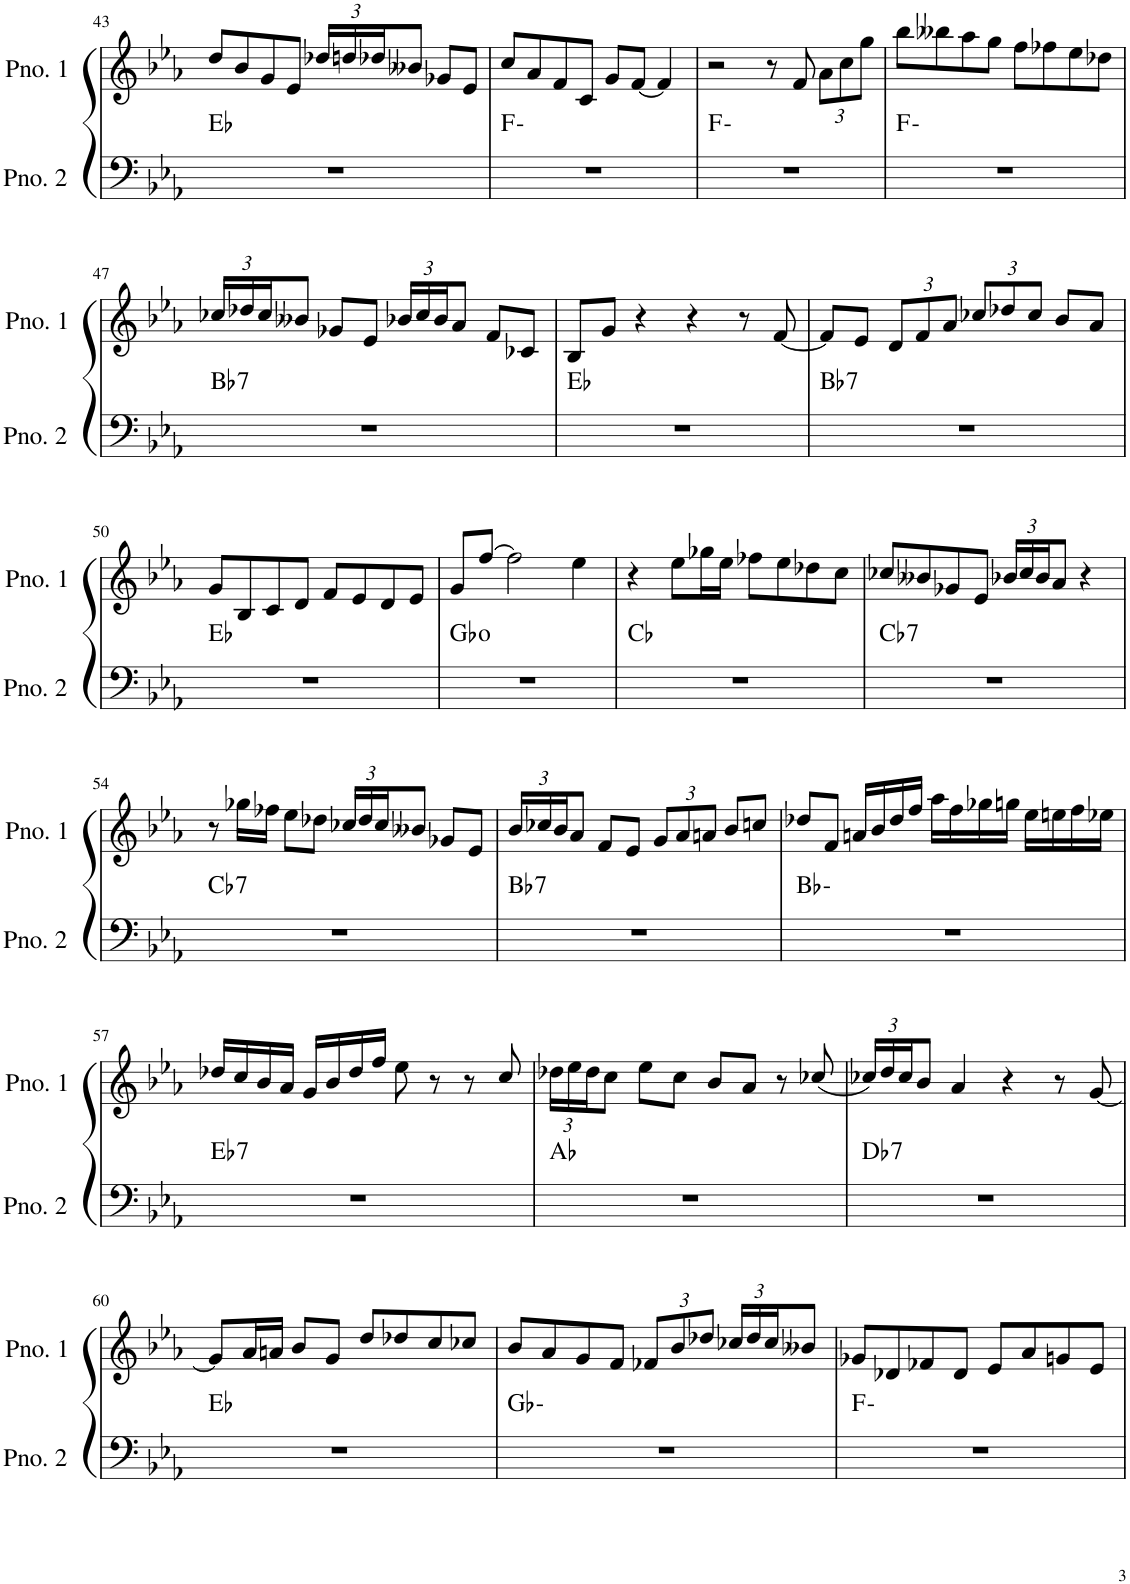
**kern	**harte	**kern
*part2	*part2	*part1
*staff2	*	*staff1
*I"ピアノ 2	*	*I"ピアノ 1
!!LO:PB:g=z
*clefF4	*	*clefG2
*k[b-e-a-]	*	*k[b-e-a-]
*M4/4	*	*M4/4
=43	=43	=43
1r	Eb:maj	8dd/L
.	.	8b-/
.	.	8g/
.	.	8e-/J
*	*	*Xbrackettup
.	.	24dd-X/LL
.	.	24ddn/
.	.	24dd-X/J
.	.	8b--X/J
.	.	8g-X/L
.	.	8e-/J
=44	=44	=44
1r	F:min	8cc/L
.	.	8a-/
.	.	8f/
.	.	8c/J
.	.	8g/L
.	.	[8f/J
.	.	4f/]
=45	=45	=45
1r	F:min	2r
.	.	8r
.	.	8f/
.	.	12a-\L
.	.	12cc\
.	.	12gg\J
=46	=46	=46
1r	F:min	8bb-\L
.	.	8bb--X\
.	.	8aa-\
.	.	8gg\J
.	.	8ff\L
.	.	8ff-X\
.	.	8ee-\
.	.	8dd-X\J
!!LO:LB:g=z
=47	=47	=47
!	!LO:H:kt=7	!
1r	Bb:7	24cc-X/LL
.	.	24dd-X/
.	.	24cc-/J
.	.	8b--X/J
.	.	8g-X/L
.	.	8e-/J
.	.	24b-X/LL
.	.	24cc-/
.	.	24b-/J
.	.	8a-/J
.	.	8f/L
.	.	8c-X/J
=48	=48	=48
1r	Eb:maj	8B-/L
.	.	8g/J
.	.	4r
.	.	4r
.	.	8r
.	.	[8f/
=49	=49	=49
!	!LO:H:kt=7	!
1r	Bb:7	8f/L]
.	.	8e-/J
.	.	12d/L
.	.	12f/
.	.	12a-/J
.	.	12cc-X/L
.	.	12dd-X/
.	.	12cc-/J
.	.	8b-/L
.	.	8a-/J
!!LO:LB:g=z
=50	=50	=50
1r	Eb:maj	8g/L
.	.	8B-/
.	.	8c/
.	.	8d/J
.	.	8f/L
.	.	8e-/
.	.	8d/
.	.	8e-/J
=51	=51	=51
1r	Gb:dim	8g/L
.	.	[8ff/J
.	.	2ff\]
.	.	4ee-\
=52	=52	=52
1r	Cb:maj	4r
.	.	8ee-\L
.	.	16gg-X\L
.	.	16ee-\JJ
.	.	8ff-X\L
.	.	8ee-\
.	.	8dd-X\
.	.	8cc\J
=53	=53	=53
!	!LO:H:kt=7	!
1r	Cb:7	8cc-X/L
.	.	8b--X/
.	.	8g-X/
.	.	8e-/J
.	.	24b-X/LL
.	.	24cc-/
.	.	24b-/J
.	.	8a-/J
.	.	4r
!!LO:LB:g=z
=54	=54	=54
!	!LO:H:kt=7	!
1r	Cb:7	8r
.	.	16gg-X\LL
.	.	16ff-X\JJ
.	.	8ee-\L
.	.	8dd-X\J
.	.	24cc-X/LL
.	.	24dd-/
.	.	24cc-/J
.	.	8b--X/J
.	.	8g-X/L
.	.	8e-/J
=55	=55	=55
!	!LO:H:kt=7	!
1r	Bb:7	24b-/LL
.	.	24cc-X/
.	.	24b-/J
.	.	8a-/J
.	.	8f/L
.	.	8e-/J
.	.	12g/L
.	.	12a-/
.	.	12an/J
.	.	8b-/L
.	.	8ccn/J
=56	=56	=56
1r	Bb:min	8dd-X/L
.	.	8f/J
.	.	16an/LL
.	.	16b-/
.	.	16dd-/
.	.	16ff/JJ
.	.	16aa-\LL
.	.	16ff\
.	.	16gg-X\
.	.	16ggn\JJ
.	.	16ee-\LL
.	.	16een\
.	.	16ff\
.	.	16ee-X\JJ
!!LO:LB:g=z
=57	=57	=57
!	!LO:H:kt=7	!
1r	Eb:7	16dd-X/LL
.	.	16cc/
.	.	16b-/
.	.	16a-/JJ
.	.	16g/LL
.	.	16b-/
.	.	16dd-/
.	.	16ff/JJ
.	.	8ee-\
.	.	8r
.	.	8r
.	.	8cc/
=58	=58	=58
1r	Ab:maj	24dd-X\LL
.	.	24ee-\
.	.	24dd-\J
.	.	8cc\J
.	.	8ee-\L
.	.	8cc\J
.	.	8b-/L
.	.	8a-/J
.	.	8r
.	.	(8cc-X/
=59	=59	=59
!	!LO:H:kt=7	!
1r	Db:7	24cc-X/LL)
.	.	24dd/
.	.	24cc-/J
.	.	8b-/J
.	.	4a-/
.	.	4r
.	.	8r
.	.	[8g/
!!LO:LB:g=z
=60	=60	=60
1r	Eb:maj	8g/L]
.	.	16a-/L
.	.	16an/JJ
.	.	8b-/L
.	.	8g/J
.	.	8dd/L
.	.	8dd-X/
.	.	8cc/
.	.	8cc-X/J
=61	=61	=61
1r	Gb:min	8b-/L
.	.	8a-/
.	.	8g/
.	.	8f/J
.	.	12f-X/L
.	.	12b-/
.	.	12dd-X/J
.	.	24cc-X/LL
.	.	24dd-/
.	.	24cc-/J
.	.	8b--X/J
=62	=62	=62
1r	F:min	8g-X/L
.	.	8d-X/
.	.	8f-X/
.	.	8d-/J
.	.	8e-/L
.	.	8a-/
.	.	8gn/
.	.	8e-/J
=	=	=
*-	*-	*-
